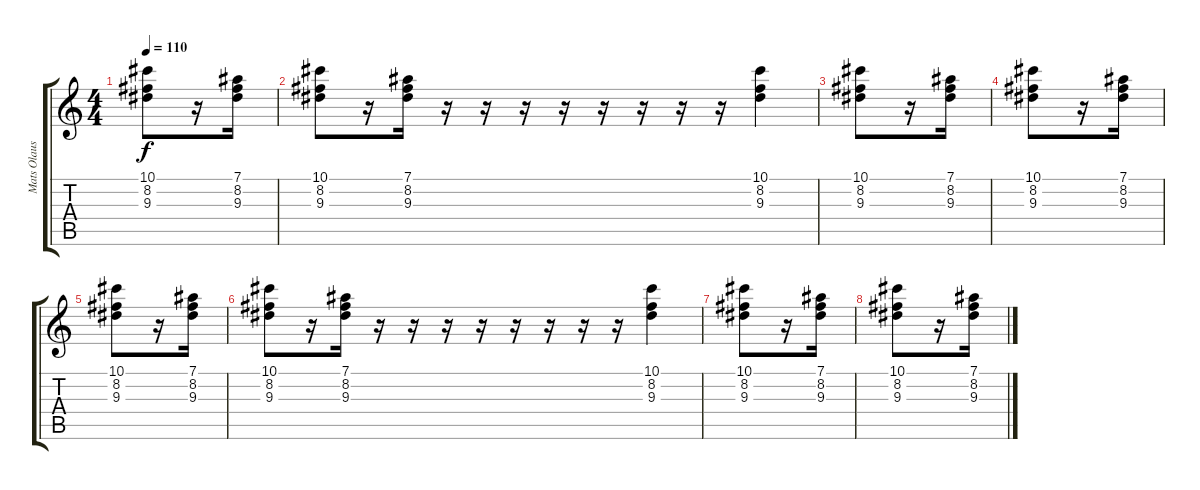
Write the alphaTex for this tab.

\track ("Mats Olausson" "Mats Olaus") {instrument rockorgan}
\staff {score tabs}
\tuning (Eb5 Bb4 Gb4 Db4 Ab3 Eb3) {hide}
\ts (4 4)
\tempo 110
\clef g2
\ks c
(10.1 8.2 9.3).8{dy f} r.16 (7.1 8.2 9.3).16 |
(10.1 8.2 9.3).8 r.16 (7.1 8.2 9.3).16 r.16 r.16 r.16 r.16 r.16 r.16 r.16 r.16 (10.1 8.2 9.3).4 |
(10.1 8.2 9.3).8 r.16 (7.1 8.2 9.3).16 |
(10.1 8.2 9.3).8 r.16 (7.1 8.2 9.3).16 |
(10.1 8.2 9.3).8 r.16 (7.1 8.2 9.3).16 |
(10.1 8.2 9.3).8 r.16 (7.1 8.2 9.3).16 r.16 r.16 r.16 r.16 r.16 r.16 r.16 r.16 (10.1 8.2 9.3).4 |
(10.1 8.2 9.3).8 r.16 (7.1 8.2 9.3).16 |
(10.1 8.2 9.3).8 r.16 (7.1 8.2 9.3).16
